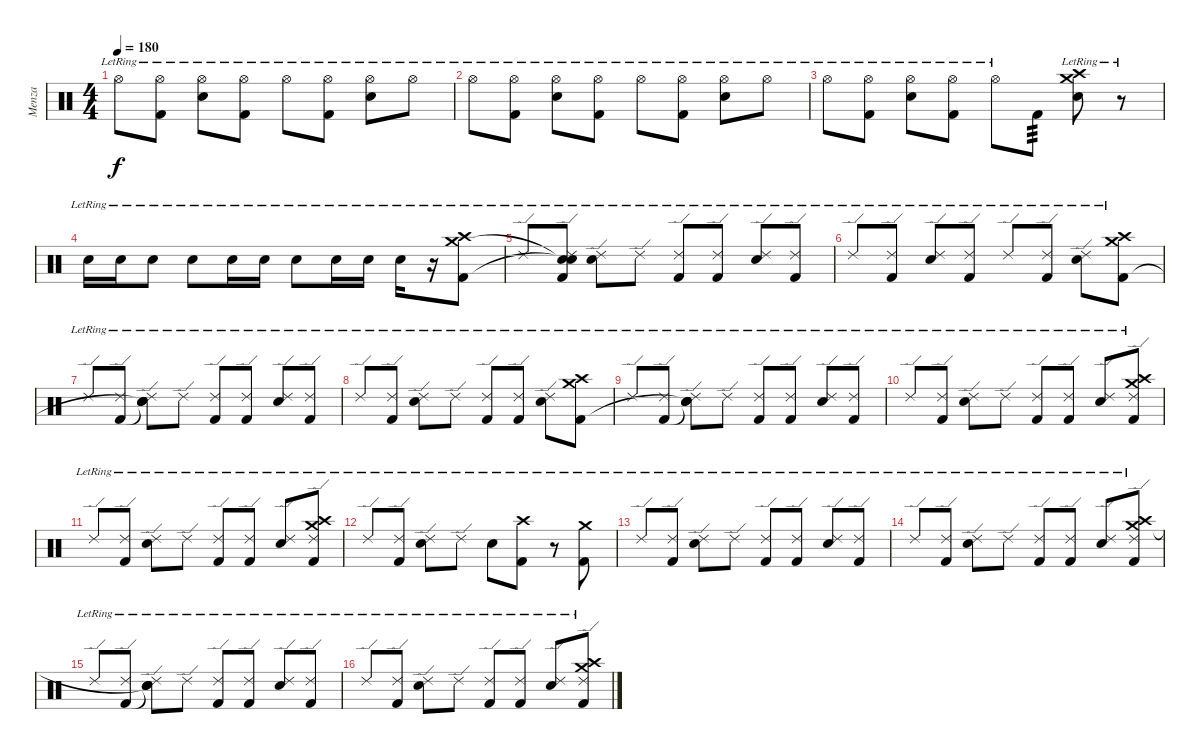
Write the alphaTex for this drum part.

\track ("Menza" "Menza") {instrument percussion}
\staff {score}
\articulation defaults
\ts (4 4)
\tempo 180
\clef neutral
\ks c "Hi-Hat (open)"{lr}.8{dy f}
("Hi-Hat (open)"{lr} "Kick (hit) 2"{lr}).8 ("Hi-Hat (open)"{lr} "Electric Snare (hit)"{lr}).8 ("Hi-Hat (open)"{lr} "Kick (hit) 2"{lr}).8 "Hi-Hat (open)"{lr}.8 ("Hi-Hat (open)"{lr} "Kick (hit) 2"{lr}).8 ("Hi-Hat (open)"{lr} "Electric Snare (hit)"{lr}).8 "Hi-Hat (open)"{lr}.8 |
"Hi-Hat (open)"{lr}.8 ("Hi-Hat (open)"{lr} "Kick (hit) 2"{lr}).8 ("Hi-Hat (open)"{lr} "Electric Snare (hit)"{lr}).8 ("Hi-Hat (open)"{lr} "Kick (hit) 2"{lr}).8 "Hi-Hat (open)"{lr}.8 ("Hi-Hat (open)"{lr} "Kick (hit) 2"{lr}).8 ("Hi-Hat (open)"{lr} "Electric Snare (hit)"{lr}).8 "Hi-Hat (open)"{lr}.8 |
"Hi-Hat (open)"{lr}.8 ("Hi-Hat (open)"{lr} "Kick (hit) 2"{lr}).8 ("Hi-Hat (open)"{lr} "Electric Snare (hit)"{lr}).8 ("Hi-Hat (open)"{lr} "Kick (hit) 2"{lr}).8 "Hi-Hat (open)"{lr}.8 "Kick (hit) 2".8{tp 3} ("Crash high (hit)"{lr} "Crash medium (hit)"{lr} "Electric Snare (hit)"{lr}).8 r.8 |
"Electric Snare (hit)"{lr}.16 "Electric Snare (hit)"{lr}.16 "Electric Snare (hit)"{lr}.8 "Electric Snare (hit)"{lr}.8 "Electric Snare (hit)"{lr}.16 "Electric Snare (hit)"{lr}.16 "Electric Snare (hit)"{lr}.8 "Electric Snare (hit)"{lr}.16 "Electric Snare (hit)"{lr}.16 "Electric Snare (hit)"{lr}.16 r.16 ("Crash high (hit)"{lr} "Crash medium (hit)"{lr} "Kick (hit) 2"{lr}).8 |
"Ride (edge) 2"{lr}.8 ("Ride (edge) 2"{lr} "Snare (hit)"{t} "Snare (hit)"{t} "Kick (hit) 2"{lr}).8 ("Ride (edge) 2"{lr} "Electric Snare (hit)"{lr}).8 "Ride (edge) 2"{lr}.8 ("Ride (edge) 2"{lr} "Kick (hit) 2"{lr}).8 ("Ride (edge) 2"{lr} "Kick (hit) 2"{lr}).8 ("Ride (edge) 2"{lr} "Electric Snare (hit)"{lr}).8 ("Ride (edge) 2"{lr} "Kick (hit) 2"{lr}).8 |
"Ride (edge) 2"{lr}.8 ("Ride (edge) 2"{lr} "Kick (hit) 2"{lr}).8 ("Ride (edge) 2"{lr} "Electric Snare (hit)"{lr}).8 ("Ride (edge) 2"{lr} "Kick (hit) 2"{lr}).8 "Ride (edge) 2"{lr}.8 ("Ride (edge) 2"{lr} "Kick (hit) 2"{lr}).8 ("Ride (edge) 2"{lr} "Electric Snare (hit)"{lr}).8 ("Crash high (hit)"{lr} "Crash medium (hit)"{lr} "Kick (hit) 2"{lr}).8 |
"Ride (edge) 2"{lr}.8 ("Ride (edge) 2"{lr} "Kick (hit) 2"{lr}).8 ("Ride (edge) 2"{lr} "Snare (hit)"{t} "Snare (hit)"{t} "Electric Snare (hit)"{lr}).8 "Ride (edge) 2"{lr}.8 ("Ride (edge) 2"{lr} "Kick (hit) 2"{lr}).8 ("Ride (edge) 2"{lr} "Kick (hit) 2"{lr}).8 ("Ride (edge) 2"{lr} "Electric Snare (hit)"{lr}).8 ("Ride (edge) 2"{lr} "Kick (hit) 2"{lr}).8 |
"Ride (edge) 2"{lr}.8 ("Ride (edge) 2"{lr} "Kick (hit) 2"{lr}).8 ("Ride (edge) 2"{lr} "Electric Snare (hit)"{lr}).8 "Ride (edge) 2"{lr}.8 ("Ride (edge) 2"{lr} "Kick (hit) 2"{lr}).8 ("Ride (edge) 2"{lr} "Kick (hit) 2"{lr}).8 ("Ride (edge) 2"{lr} "Electric Snare (hit)"{lr}).8 ("Crash high (hit)"{lr} "Crash medium (hit)"{lr} "Kick (hit) 2"{lr}).8 |
"Ride (edge) 2"{lr}.8 ("Ride (edge) 2"{lr} "Kick (hit) 2"{lr}).8 ("Ride (edge) 2"{lr} "Snare (hit)"{t} "Snare (hit)"{t} "Electric Snare (hit)"{lr}).8 "Ride (edge) 2"{lr}.8 ("Ride (edge) 2"{lr} "Kick (hit) 2"{lr}).8 ("Ride (edge) 2"{lr} "Kick (hit) 2"{lr}).8 ("Ride (edge) 2"{lr} "Electric Snare (hit)"{lr}).8 ("Ride (edge) 2"{lr} "Kick (hit) 2"{lr}).8 |
"Ride (edge) 2"{lr}.8 ("Ride (edge) 2"{lr} "Kick (hit) 2"{lr}).8 ("Ride (edge) 2"{lr} "Electric Snare (hit)"{lr}).8 "Ride (edge) 2"{lr}.8 ("Ride (edge) 2"{lr} "Kick (hit) 2"{lr}).8 ("Ride (edge) 2"{lr} "Kick (hit) 2"{lr}).8 ("Ride (edge) 2"{lr} "Electric Snare (hit)"{lr}).8 ("Ride (edge) 2"{lr} "Crash high (hit)"{lr} "Crash medium (hit)"{lr} "Kick (hit) 2"{lr}).8 |
"Ride (edge) 2"{lr}.8 ("Ride (edge) 2"{lr} "Kick (hit) 2"{lr}).8 ("Ride (edge) 2"{lr} "Electric Snare (hit)"{lr}).8 "Ride (edge) 2"{lr}.8 ("Ride (edge) 2"{lr} "Kick (hit) 2"{lr}).8 ("Ride (edge) 2"{lr} "Kick (hit) 2"{lr}).8 ("Ride (edge) 2"{lr} "Electric Snare (hit)"{lr}).8 ("Ride (edge) 2"{lr} "Crash high (hit)"{lr} "Crash medium (hit)"{lr} "Kick (hit) 2"{lr}).8 |
"Ride (edge) 2"{lr}.8 ("Ride (edge) 2"{lr} "Kick (hit) 2"{lr}).8 ("Ride (edge) 2"{lr} "Electric Snare (hit)"{lr}).8 "Ride (edge) 2"{lr}.8 "Electric Snare (hit)"{lr}.8 ("Crash high (hit)"{lr} "Kick (hit) 2"{lr}).8 r.8 ("Crash medium (hit)"{lr} "Kick (hit) 2"{lr}).8 |
"Ride (edge) 2"{lr}.8 ("Ride (edge) 2"{lr} "Kick (hit) 2"{lr}).8 ("Ride (edge) 2"{lr} "Electric Snare (hit)"{lr}).8 "Ride (edge) 2"{lr}.8 ("Ride (edge) 2"{lr} "Kick (hit) 2"{lr}).8 ("Ride (edge) 2"{lr} "Kick (hit) 2"{lr}).8 ("Ride (edge) 2"{lr} "Electric Snare (hit)"{lr}).8 ("Ride (edge) 2"{lr} "Kick (hit) 2"{lr}).8 |
"Ride (edge) 2"{lr}.8 ("Ride (edge) 2"{lr} "Kick (hit) 2"{lr}).8 ("Ride (edge) 2"{lr} "Electric Snare (hit)"{lr}).8 "Ride (edge) 2"{lr}.8 ("Ride (edge) 2"{lr} "Kick (hit) 2"{lr}).8 ("Ride (edge) 2"{lr} "Kick (hit) 2"{lr}).8 ("Ride (edge) 2"{lr} "Electric Snare (hit)"{lr}).8 ("Ride (edge) 2"{lr} "Crash high (hit)"{lr} "Crash medium (hit)"{lr} "Kick (hit) 2"{lr}).8 |
"Ride (edge) 2"{lr}.8 ("Ride (edge) 2"{lr} "Kick (hit) 2"{lr}).8 ("Ride (edge) 2"{lr} "Snare (hit)"{t} "Snare (hit)"{t} "Electric Snare (hit)"{lr}).8 "Ride (edge) 2"{lr}.8 ("Ride (edge) 2"{lr} "Kick (hit) 2"{lr}).8 ("Ride (edge) 2"{lr} "Kick (hit) 2"{lr}).8 ("Ride (edge) 2"{lr} "Electric Snare (hit)"{lr}).8 ("Ride (edge) 2"{lr} "Kick (hit) 2"{lr}).8 |
"Ride (edge) 2"{lr}.8 ("Ride (edge) 2"{lr} "Kick (hit) 2"{lr}).8 ("Ride (edge) 2"{lr} "Electric Snare (hit)"{lr}).8 "Ride (edge) 2"{lr}.8 ("Ride (edge) 2"{lr} "Kick (hit) 2"{lr}).8 ("Ride (edge) 2"{lr} "Kick (hit) 2"{lr}).8 ("Ride (edge) 2"{lr} "Electric Snare (hit)"{lr}).8 ("Ride (edge) 2"{lr} "Crash high (hit)"{lr} "Crash medium (hit)"{lr} "Kick (hit) 2"{lr}).8
